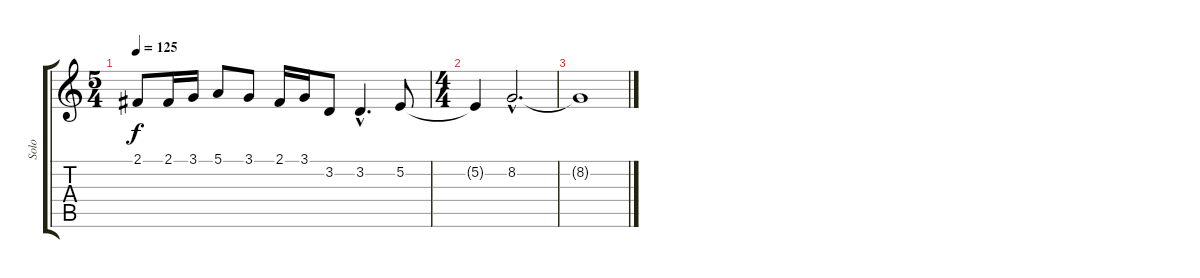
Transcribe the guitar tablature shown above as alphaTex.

\track ("Solo" "Solo") {instrument applause}
\staff {score tabs}
\tuning (E4 B3 G3 D3 A2 E2) {hide}
\ts (5 4)
\tempo 125
\clef g2
\ks c
2.1{t}.8{dy f} 2.1.16 3.1.16 5.1.8 3.1.8 2.1.16 3.1.16 3.2.8 3.2{hac}.4{d} 5.2.8 |
\ts (4 4)
5.2{t}.4 8.2{hac}.2{d volume 2} |
8.2{t}.1
